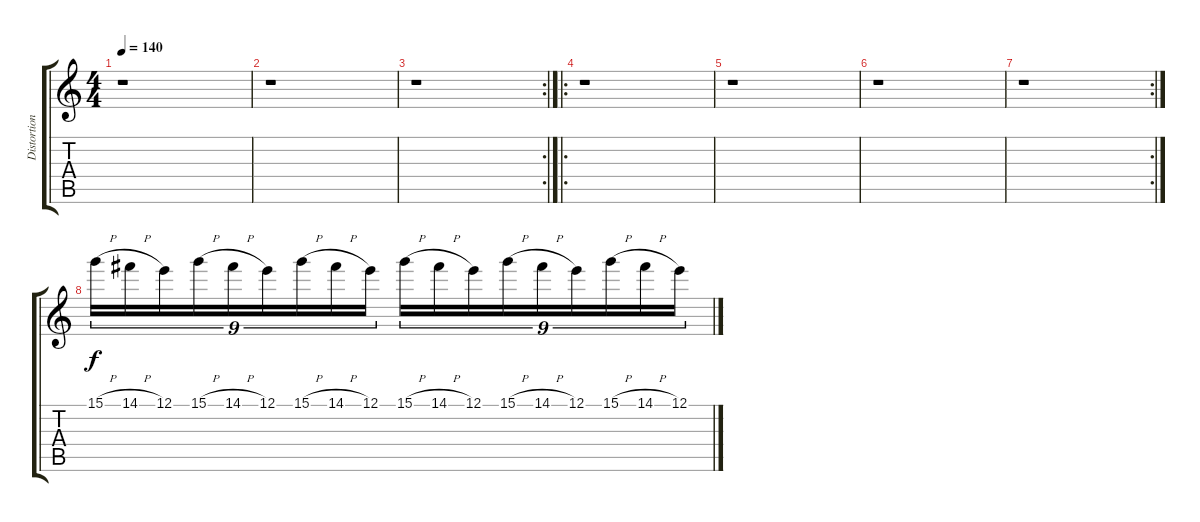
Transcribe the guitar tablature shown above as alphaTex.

\track ("Distortion guitar 1" "Distortion") {instrument distortionguitar}
\staff {score tabs}
\tuning (E4 B3 G3 D3 A2 E2) {hide}
\ts (4 4)
\tempo 140
\clef g2
\ks c
r.1{dy f} |
r.1 |
\rc 2
r.1 |
\ro
r.1 |
r.1 |
r.1 |
\rc 2
r.1 |
15.1{h}.16{tu (9 8) volume 16} 14.1{h}.16{tu (9 8)} 12.1.16{tu (9 8)} 15.1{h}.16{tu (9 8)} 14.1{h}.16{tu (9 8)} 12.1.16{tu (9 8)} 15.1{h}.16{tu (9 8)} 14.1{h}.16{tu (9 8)} 12.1.16{tu (9 8)} 15.1{h}.16{tu (9 8)} 14.1{h}.16{tu (9 8)} 12.1.16{tu (9 8)} 15.1{h}.16{tu (9 8)} 14.1{h}.16{tu (9 8)} 12.1.16{tu (9 8)} 15.1{h}.16{tu (9 8)} 14.1{h}.16{tu (9 8)} 12.1.16{tu (9 8)}
